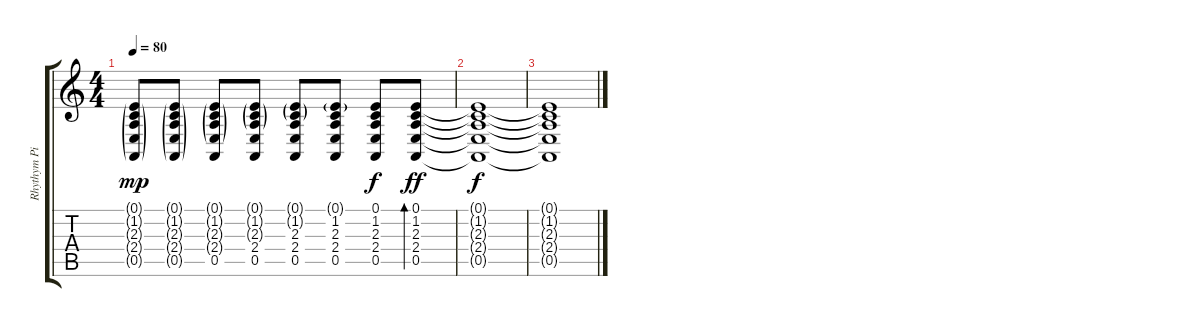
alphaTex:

\track ("Rhythym Piano" "Rhythym Pi") {instrument acousticgrandpiano}
\staff {score tabs}
\tuning (E4 B3 G3 D3 A2 E2) {hide}
\ts (4 4)
\tempo 80
\clef g2
\ks c
(0.1{g} 1.2{g} 2.3{g} 2.4{g} 0.5{g}).8{dy mp} (0.1{g} 1.2{g} 2.3{g} 2.4{g} 0.5{g}).8 (0.1{g} 1.2{g} 2.3{g} 2.4{g} 0.5).8 (0.1{g} 1.2{g} 2.3{g} 2.4 0.5).8 (0.1{g} 1.2{g} 2.3 2.4 0.5).8 (0.1{g} 1.2 2.3 2.4 0.5).8 (0.1 1.2 2.3 2.4 0.5).8{dy f} (0.1 1.2 2.3 2.4 0.5).8{bd 480 dy ff} |
(0.1{t} 1.2{t} 2.3{t} 2.4{t} 0.5{t}).1{dy f} |
(0.1{t} 1.2{t} 2.3{t} 2.4{t} 0.5{t}).1
